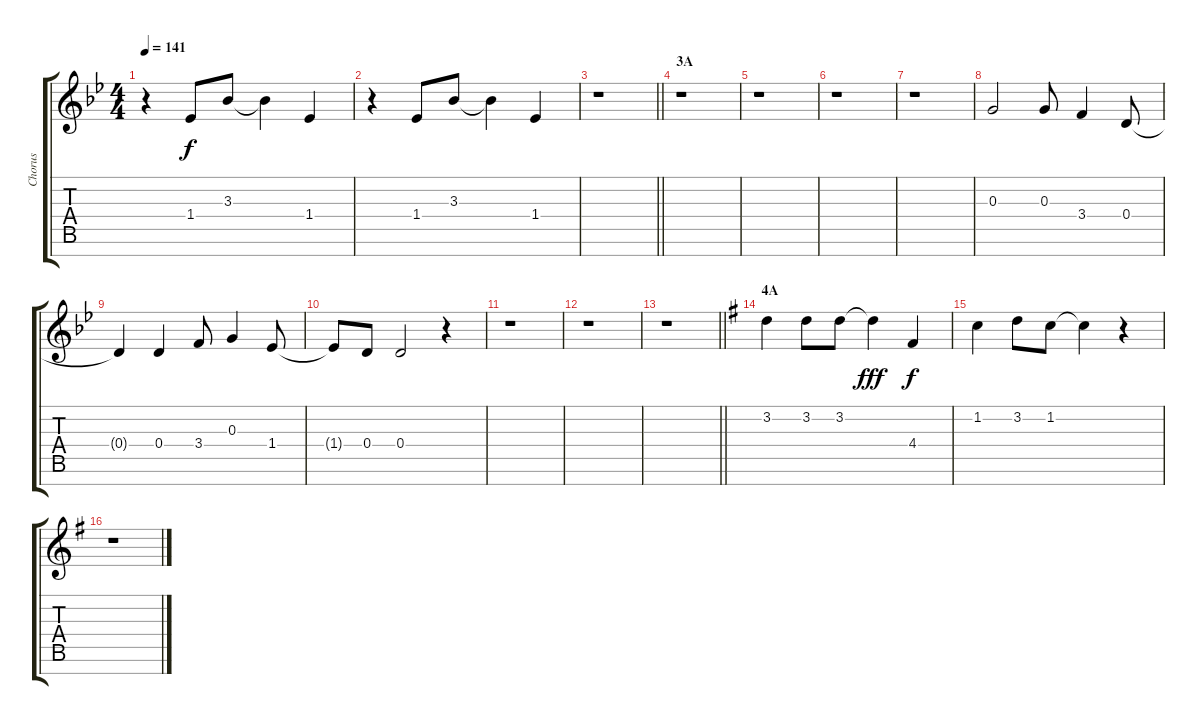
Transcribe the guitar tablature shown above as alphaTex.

\track ("Chorus" "Chorus") {instrument voiceoohs}
\staff {score tabs}
\tuning (E5 B4 G4 D4 A3 E3 B2) {hide}
\ts (4 4)
\tempo 141
\clef g2
\ks bb
r.4{dy f} 1.4.8 3.3.8 3.3{t}.4 1.4.4 |
r.4 1.4.8 3.3.8 3.3{t}.4 1.4.4 |
\barLineRight lightlight
r.1 |
\section ("" "3A")
r.1 |
r.1 |
r.1 |
r.1 |
0.3.2 0.3.8 3.4.4 0.4.8 |
0.4{t}.4 0.4.4 3.4.8 0.3.4 1.4.8 |
1.4{t}.8 0.4.8 0.4.2 r.4 |
r.1 |
r.1 |
\barLineRight lightlight
r.1 |
\section ("" "4A")
\ks g
3.2.4 3.2.8 3.2.8 3.2{t}.4{dy fff} 4.4.4{dy f} |
1.2.4 3.2.8 1.2.8 1.2{t}.4 r.4 |
r.1
